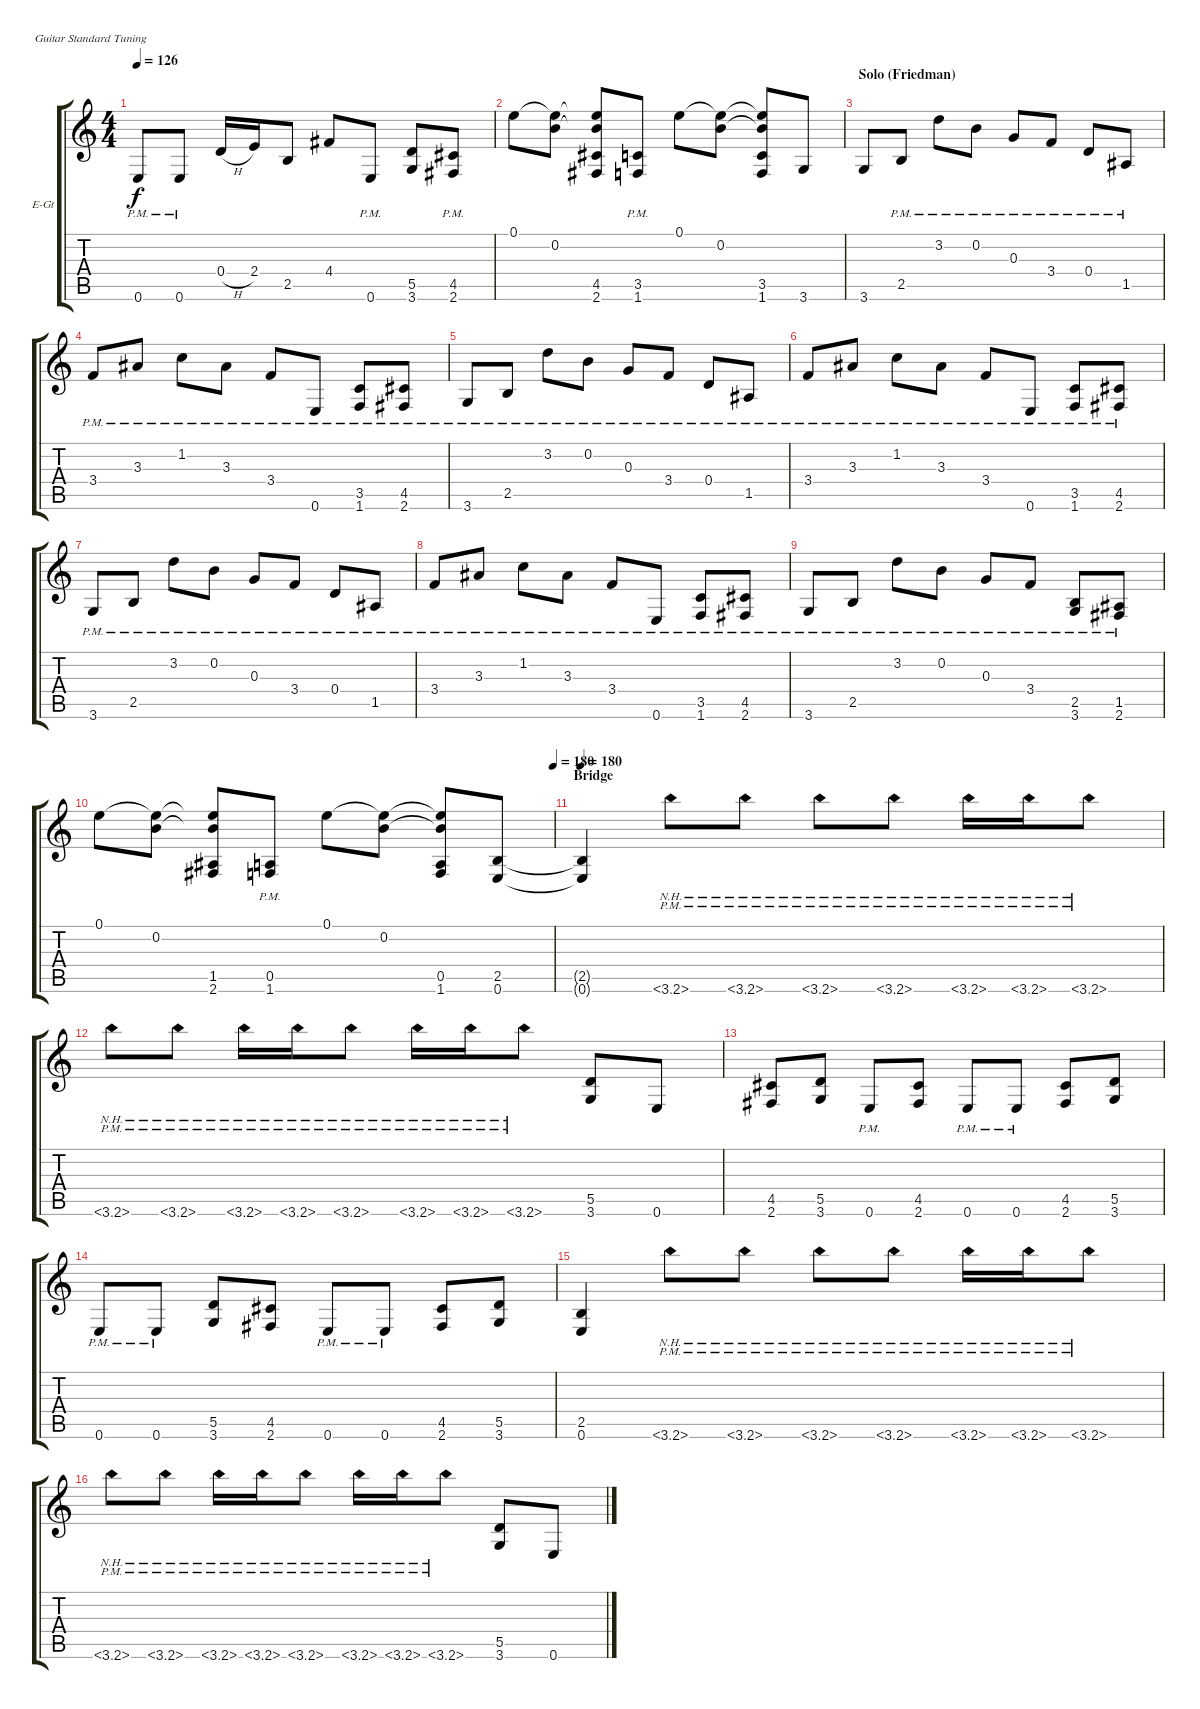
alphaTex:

\bracketExtendMode groupsimilarinstruments
\firstSystemTrackNameOrientation horizontal
\otherSystemsTrackNameOrientation horizontal
\track ("D. Mustaine" "E-Gt") {instrument distortionguitar}
\staff {score tabs}
\tuning (E4 B3 G3 D3 A2 E2)
\ts (4 4)
\tempo 126
\clef g2
\ks c
0.6{pm}.8{dy f} 0.6{pm}.8 0.4{h}.16 2.4.16 2.5.8 4.4.8 0.6{pm}.8 (5.5 3.6).8 (4.5{pm} 2.6{pm}).8 |
0.1.8 (0.1{t} 0.2).8 (0.1{t} 0.2{t} 4.5 2.6).8 (3.5{pm} 1.6{pm}).8 0.1.8 (0.1{t} 0.2).8 (0.1{t} 0.2{t} 3.5 1.6).8 3.6.8 |
\section ("" "Solo (Friedman)")
3.6.8 2.5{pm}.8 3.2{pm}.8 0.2{pm}.8 0.3{pm}.8 3.4{pm}.8 0.4{pm}.8 1.5{pm}.8 |
3.4{pm}.8 3.3{pm}.8 1.2{pm}.8 3.3{pm}.8 3.4{pm}.8 0.6{pm}.8 (3.5{pm} 1.6{pm}).8 (4.5{pm} 2.6{pm}).8 |
3.6{pm}.8 2.5{pm}.8 3.2{pm}.8 0.2{pm}.8 0.3{pm}.8 3.4{pm}.8 0.4{pm}.8 1.5{pm}.8 |
3.4{pm}.8 3.3{pm}.8 1.2{pm}.8 3.3{pm}.8 3.4{pm}.8 0.6{pm}.8 (3.5{pm} 1.6{pm}).8 (4.5{pm} 2.6{pm}).8 |
3.6{pm}.8 2.5{pm}.8 3.2{pm}.8 0.2{pm}.8 0.3{pm}.8 3.4{pm}.8 0.4{pm}.8 1.5{pm}.8 |
3.4{pm}.8 3.3{pm}.8 1.2{pm}.8 3.3{pm}.8 3.4{pm}.8 0.6{pm}.8 (3.5{pm} 1.6{pm}).8 (4.5{pm} 2.6{pm}).8 |
3.6{pm}.8 2.5{pm}.8 3.2{pm}.8 0.2{pm}.8 0.3{pm}.8 3.4{pm}.8 (2.5{pm} 3.6{pm}).8 (1.5{pm} 2.6{pm}).8 |
\tempo (180 1)
0.1.8 (0.1{t} 0.2).8 (0.1{t} 0.2{t} 1.5 2.6).8 (0.5{pm} 1.6{pm}).8 0.1.8 (0.1{t} 0.2).8 (0.1{t} 0.2{t} 0.5 1.6).8 (2.5 0.6).8 |
\section ("" "Bridge")
\tempo 180
(2.5{t} 0.6{t}).4 3.6{nh pm}.8 3.6{nh pm}.8 3.6{nh pm}.8 3.6{nh pm}.8 3.6{nh pm}.16 3.6{nh pm}.16 3.6{nh pm}.8 |
3.6{nh pm}.8 3.6{nh pm}.8 3.6{nh pm}.16 3.6{nh pm}.16 3.6{nh pm}.8 3.6{nh pm}.16 3.6{nh pm}.16 3.6{nh pm}.8 (5.5 3.6).8 0.6.8 |
(4.5 2.6).8 (5.5 3.6).8 0.6{pm}.8 (4.5 2.6).8 0.6{pm}.8 0.6{pm}.8 (4.5 2.6).8 (5.5 3.6).8 |
0.6{pm}.8 0.6{pm}.8 (5.5 3.6).8 (4.5 2.6).8 0.6{pm}.8 0.6{pm}.8 (4.5 2.6).8 (5.5 3.6).8 |
(2.5 0.6).4 3.6{nh pm}.8 3.6{nh pm}.8 3.6{nh pm}.8 3.6{nh pm}.8 3.6{nh pm}.16 3.6{nh pm}.16 3.6{nh pm}.8 |
3.6{nh pm}.8 3.6{nh pm}.8 3.6{nh pm}.16 3.6{nh pm}.16 3.6{nh pm}.8 3.6{nh pm}.16 3.6{nh pm}.16 3.6{nh pm}.8 (5.5 3.6).8 0.6.8
